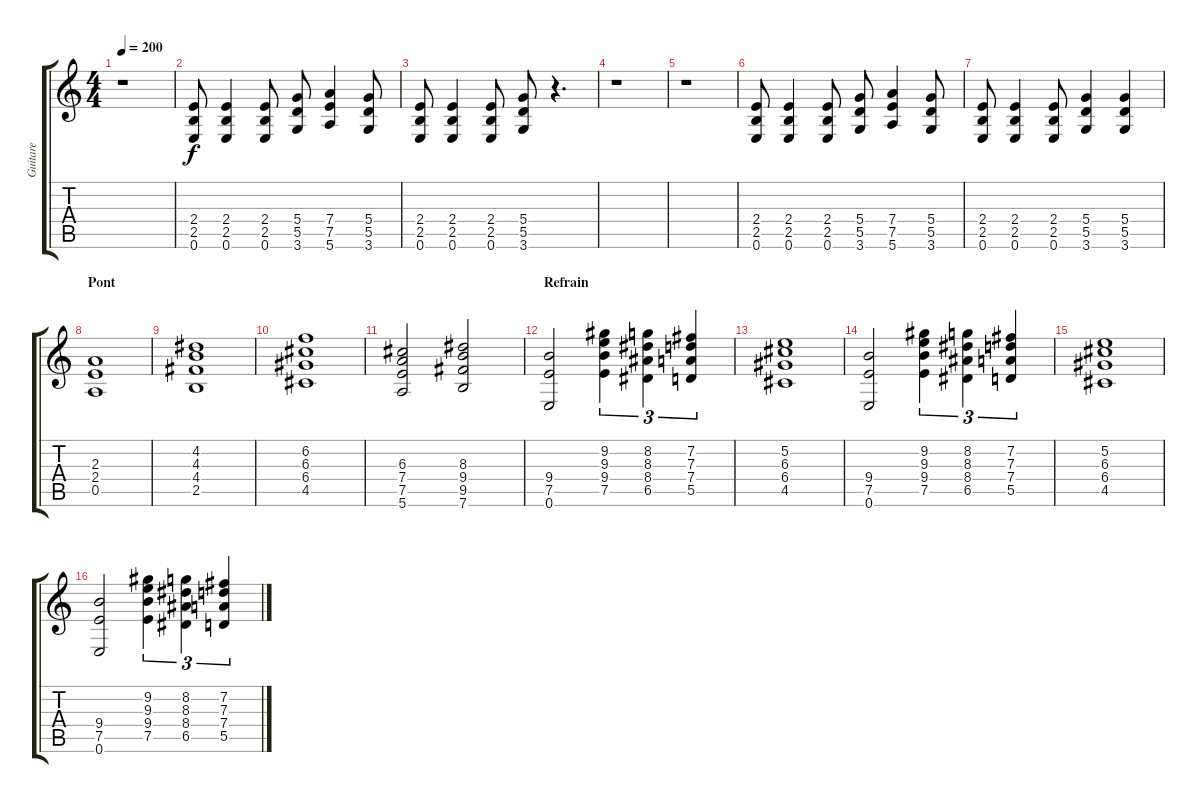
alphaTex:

\track ("Guitare" "Guitare") {instrument distortionguitar}
\staff {score tabs}
\tuning (E4 B3 G3 D3 A2 E2) {hide}
\ts (4 4)
\tempo 200
\clef g2
\ks c
r.1{dy f} |
(2.4 2.5 0.6).8 (2.4 2.5 0.6).4 (2.4 2.5 0.6).8 (5.4 5.5 3.6).8 (7.4 7.5 5.6).4 (5.4 5.5 3.6).8 |
(2.4 2.5 0.6).8 (2.4 2.5 0.6).4 (2.4 2.5 0.6).8 (5.4 5.5 3.6).8 r.4{d} |
r.1 |
r.1 |
(2.4 2.5 0.6).8 (2.4 2.5 0.6).4 (2.4 2.5 0.6).8 (5.4 5.5 3.6).8 (7.4 7.5 5.6).4 (5.4 5.5 3.6).8 |
(2.4 2.5 0.6).8 (2.4 2.5 0.6).4 (2.4 2.5 0.6).8 (5.4 5.5 3.6).4 (5.4 5.5 3.6).4 |
\section ("" "Pont")
(2.3 2.4 0.5).1 |
(4.2 4.3 4.4 2.5).1 |
(6.2 6.3 6.4 4.5).1 |
(6.3 7.4 7.5 5.6).2 (8.3 9.4 9.5 7.6).2 |
\section ("" "Refrain")
(9.4 7.5 0.6).2 (9.2 9.3 9.4 7.5).4{tu (3 2)} (8.2 8.3 8.4 6.5).4{tu (3 2)} (7.2 7.3 7.4 5.5).4{tu (3 2)} |
(5.2 6.3 6.4 4.5).1 |
(9.4 7.5 0.6).2 (9.2 9.3 9.4 7.5).4{tu (3 2)} (8.2 8.3 8.4 6.5).4{tu (3 2)} (7.2 7.3 7.4 5.5).4{tu (3 2)} |
(5.2 6.3 6.4 4.5).1 |
(9.4 7.5 0.6).2 (9.2 9.3 9.4 7.5).4{tu (3 2)} (8.2 8.3 8.4 6.5).4{tu (3 2)} (7.2 7.3 7.4 5.5).4{tu (3 2)}
